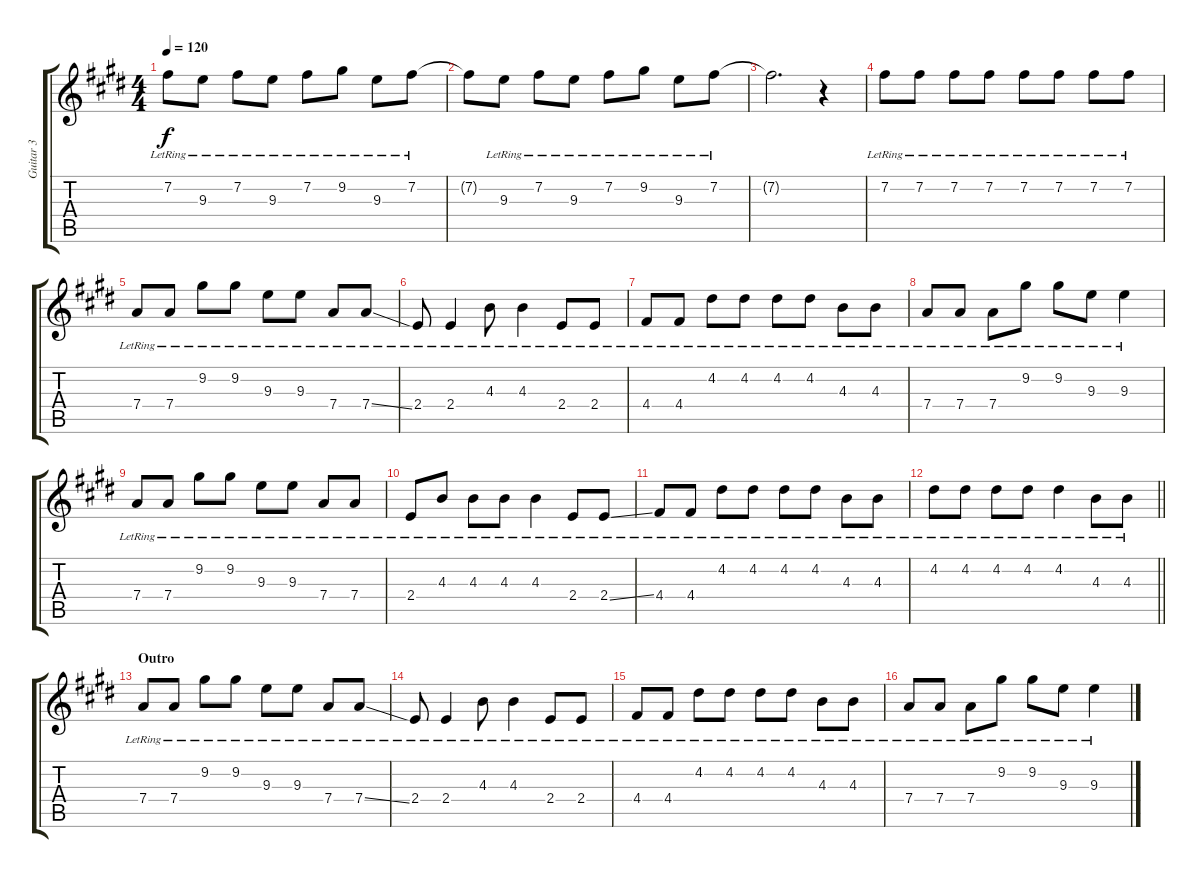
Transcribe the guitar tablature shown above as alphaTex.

\track ("Guitar 3" "Guitar 3") {instrument electricguitarjazz}
\staff {score tabs}
\tuning (E4 B3 G3 D3 A2 E2) {hide}
\ts (4 4)
\tempo 120
\clef g2
\ks e
7.2{lr}.8{dy f} 9.3{lr}.8 7.2{lr}.8 9.3{lr}.8 7.2{lr}.8 9.2{lr}.8 9.3{lr}.8 7.2{lr}.8 |
7.2{t}.8 9.3{lr}.8 7.2{lr}.8 9.3{lr}.8 7.2{lr}.8 9.2{lr}.8 9.3{lr}.8 7.2{lr}.8 |
7.2{t}.2{d} r.4{volume 0} |
7.2{lr}.8{volume 10} 7.2{lr}.8 7.2{lr}.8 7.2{lr}.8 7.2{lr}.8 7.2{lr}.8 7.2{lr}.8 7.2{lr}.8 |
7.4{lr}.8{balance 2} 7.4{lr}.8 9.2{lr}.8 9.2{lr}.8 9.3{lr}.8 9.3{lr}.8 7.4{lr}.8 7.4{ss lr}.8 |
2.4{lr}.8 2.4{lr}.4 4.3{lr}.8 4.3{lr}.4 2.4{lr}.8 2.4{lr}.8 |
4.4{lr}.8 4.4{lr}.8 4.2{lr}.8 4.2{lr}.8 4.2{lr}.8 4.2{lr}.8 4.3{lr}.8 4.3{lr}.8 |
7.4{lr}.8 7.4{lr}.8 7.4{lr}.8 9.2{lr}.8 9.2{lr}.8 9.3{lr}.8 9.3{lr}.4 |
7.4{lr}.8 7.4{lr}.8 9.2{lr}.8 9.2{lr}.8 9.3{lr}.8 9.3{lr}.8 7.4{lr}.8 7.4{lr}.8 |
2.4{lr}.8 4.3{lr}.8 4.3{lr}.8 4.3{lr}.8 4.3{lr}.4 2.4{lr}.8 2.4{ss lr}.8 |
4.4{lr}.8 4.4{lr}.8 4.2{lr}.8 4.2{lr}.8 4.2{lr}.8 4.2{lr}.8 4.3{lr}.8 4.3{lr}.8 |
\barLineRight lightlight
4.2{lr}.8 4.2{lr}.8 4.2{lr}.8 4.2{lr}.8 4.2{lr}.4 4.3{lr}.8 4.3{lr}.8 |
\section ("" "Outro")
7.4{lr}.8 7.4{lr}.8 9.2{lr}.8 9.2{lr}.8 9.3{lr}.8 9.3{lr}.8 7.4{lr}.8 7.4{ss lr}.8 |
2.4{lr}.8 2.4{lr}.4 4.3{lr}.8 4.3{lr}.4 2.4{lr}.8 2.4{lr}.8 |
4.4{lr}.8 4.4{lr}.8 4.2{lr}.8 4.2{lr}.8 4.2{lr}.8 4.2{lr}.8 4.3{lr}.8 4.3{lr}.8 |
7.4{lr}.8 7.4{lr}.8 7.4{lr}.8 9.2{lr}.8 9.2{lr}.8 9.3{lr}.8 9.3{lr}.4
